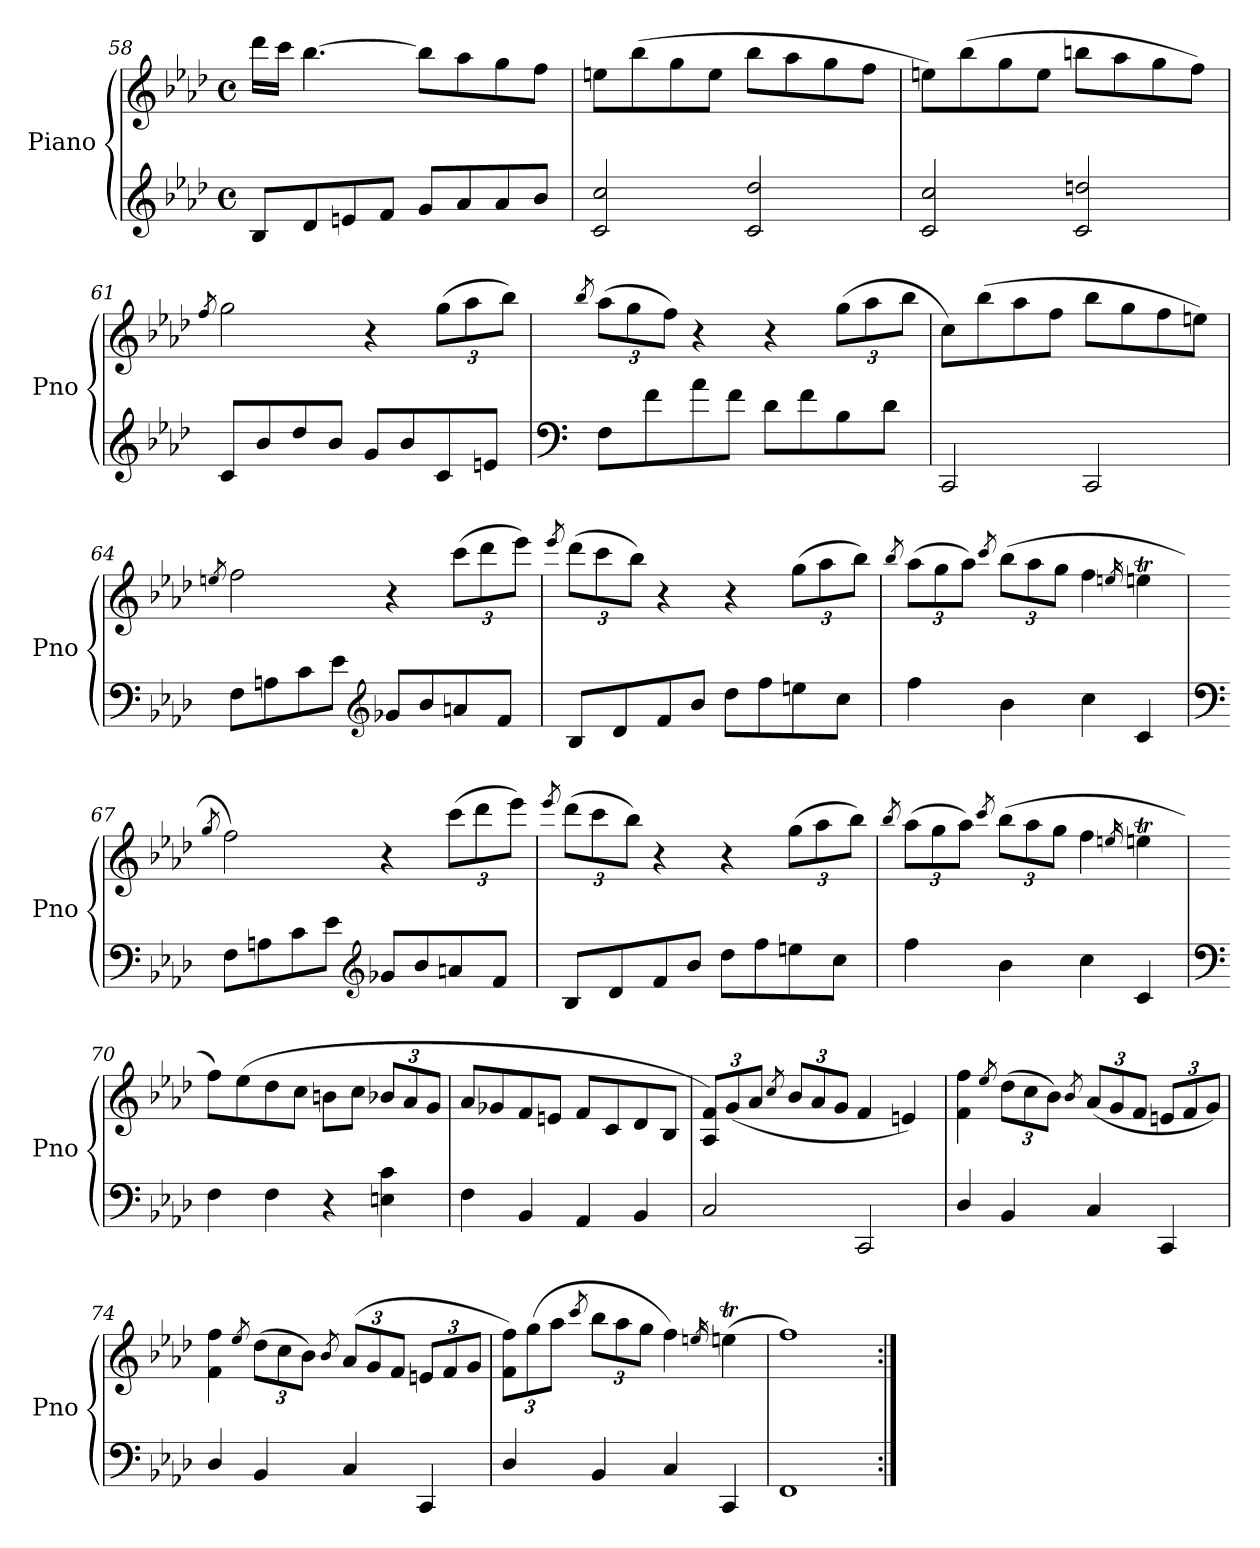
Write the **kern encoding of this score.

**kern	**kern
*part1	*part1
*staff2	*staff1
*I"Piano	*
*I'Pno	*
*clefG2	*clefG2
*k[b-e-a-d-]	*k[b-e-a-d-]
*M4/4	*M4/4
*met(c)	*met(c)
=58	=58
8B-/L	16ddd-\LL
.	16ccc\JJ
8d-/	[4.bb-\
8en/	.
8f/J	.
8g/L	8bb-\L]
8a-/	8aa-\
8a-/	8gg\
8b-/J	8ff\J
=59	=59
2c/ 2cc/	8een\L
.	(>8bb-\
.	8gg\
.	8ee\J
2c/ 2dd-/	8bb-\L
.	8aa-\
.	8gg\
.	8ff\J
!!LO:LB:g=z
=60	=60
2c/ 2cc/	8een\L)
.	(>8bb-\
.	8gg\
.	8ee\J
2c/ 2ddn/	8bbn\L
.	8aa-\
.	8gg\
.	8ff\J)
=61	=61
.	8qff/
8c/L	2gg\
8b-/	.
8dd-/	.
8b-/J	.
8g/L	4r
8b-/	.
*	*Xbrackettup
8c/	(>12gg\L
.	12aa-\
8en/J	.
.	12bb-\J)
=62	=62
*clefF4	*
.	8qbb-/
8F\L	(>12aa-\L
.	12gg\
8f\	.
.	12ff\J)
8a-\	4r
8f\J	.
8d-\L	4r
8f\	.
8B-\	(>12gg\L
.	12aa-\
8d-\J	.
.	12bb-\J
!!LO:LB:g=z
=63	=63
2CC/	8cc\L)
.	(>8bb-\
.	8aa-\
.	8ff\J
2CC/	8bb-\L
.	8gg\
.	8ff\
.	8een\J)
!!LO:LB:g=z
=64	=64
.	8qeen/
8F\L	2ff\
8An\	.
8c\	.
8e-\J	.
*clefG2	*
8g-X/L	4r
8b-/	.
8an/	(>12ccc\L
.	12ddd-\
8f/J	.
.	12eee-\J)
=65	=65
.	8qeee-/
8B-/L	(>12ddd-\L
.	12ccc\
8d-/	.
.	12bb-\J)
8f/	4r
8b-/J	.
8dd-\L	4r
8ff\	.
8een\	(>12gg\L
.	12aa-\
8cc\J	.
.	12bb-\J)
=66	=66
.	8qbb-/
4ff\	(>12aa-\L
.	12gg\
.	12aa-\J)
.	8qccc/
4b-\	(>12bb-\L
.	12aa-\
.	12gg\J
4cc\	4ff\
.	16qeen/
4c/	4eet\
!!LO:LB:g=z
=67	=67
*clefF4	*
.	8qgg/
8F\L	2ff\)
8An\	.
8c\	.
8e-\J	.
*clefG2	*
8g-X/L	4r
8b-/	.
8an/	(>12ccc\L
.	12ddd-\
8f/J	.
.	12eee-\J)
=68	=68
.	8qeee-/
8B-/L	(>12ddd-\L
.	12ccc\
8d-/	.
.	12bb-\J)
8f/	4r
8b-/J	.
8dd-\L	4r
8ff\	.
8een\	(>12gg\L
.	12aa-\
8cc\J	.
.	12bb-\J)
=69	=69
.	8qbb-/
4ff\	(>12aa-\L
.	12gg\
.	12aa-\J)
.	8qccc/
4b-\	(>12bb-\L
.	12aa-\
.	12gg\J
4cc\	4ff\
.	16qeen/
4c/	4eet\
!!LO:PB:g=z
=70	=70
*clefF4	*
4F\	8ff\L)
.	(>8ee-\
4F\	8dd-\
.	8cc\J
4r	8bn\L
.	8cc\J
4En\ 4c\	12b-X/L
.	12a-/
.	12g/J
=71	=71
4F\	8a-/L
.	8g-X/
4BB-/	8f/
.	8en/J
4AA-/	8f/L
.	8c/
4BB-/	8d-/
.	8B-/J
=72	=72
2C/	12A-/ 12f/L)
.	(<12g/
.	12a-/J
.	8qcc/
.	12b-/L
.	12a-/
.	12g/J
2CC/	4f/
.	4en/)
!!LO:LB:g=z
=73	=73
4D-/	4f\ 4ff\
.	8qee-/
4BB-/	(>12dd-\L
.	12cc\
.	12b-\J)
.	8qb-/
4C/	(<12a-/L
.	12g/
.	12f/J
4CC/	12en/L
.	12f/
.	12g/J)
=74	=74
4D-/	4f\ 4ff\
.	8qee-/
4BB-/	(>12dd-\L
.	12cc\
.	12b-\J)
.	8qb-/
4C/	(<12a-/L
.	12g/
.	12f/J
4CC/	12en/L
.	12f/
.	12g/J
=75	=75
4D-/	12f\ 12ff\L)
.	(>12gg\
.	12aa-\J
.	8qccc/
4BB-/	12bb-\L
.	12aa-\
.	12gg\J
4C/	4ff\)
.	16qeen/
4CC/	(>4eet\
=76	=76
1FF	1ff)
=:|!	=:|!
*-	*-
